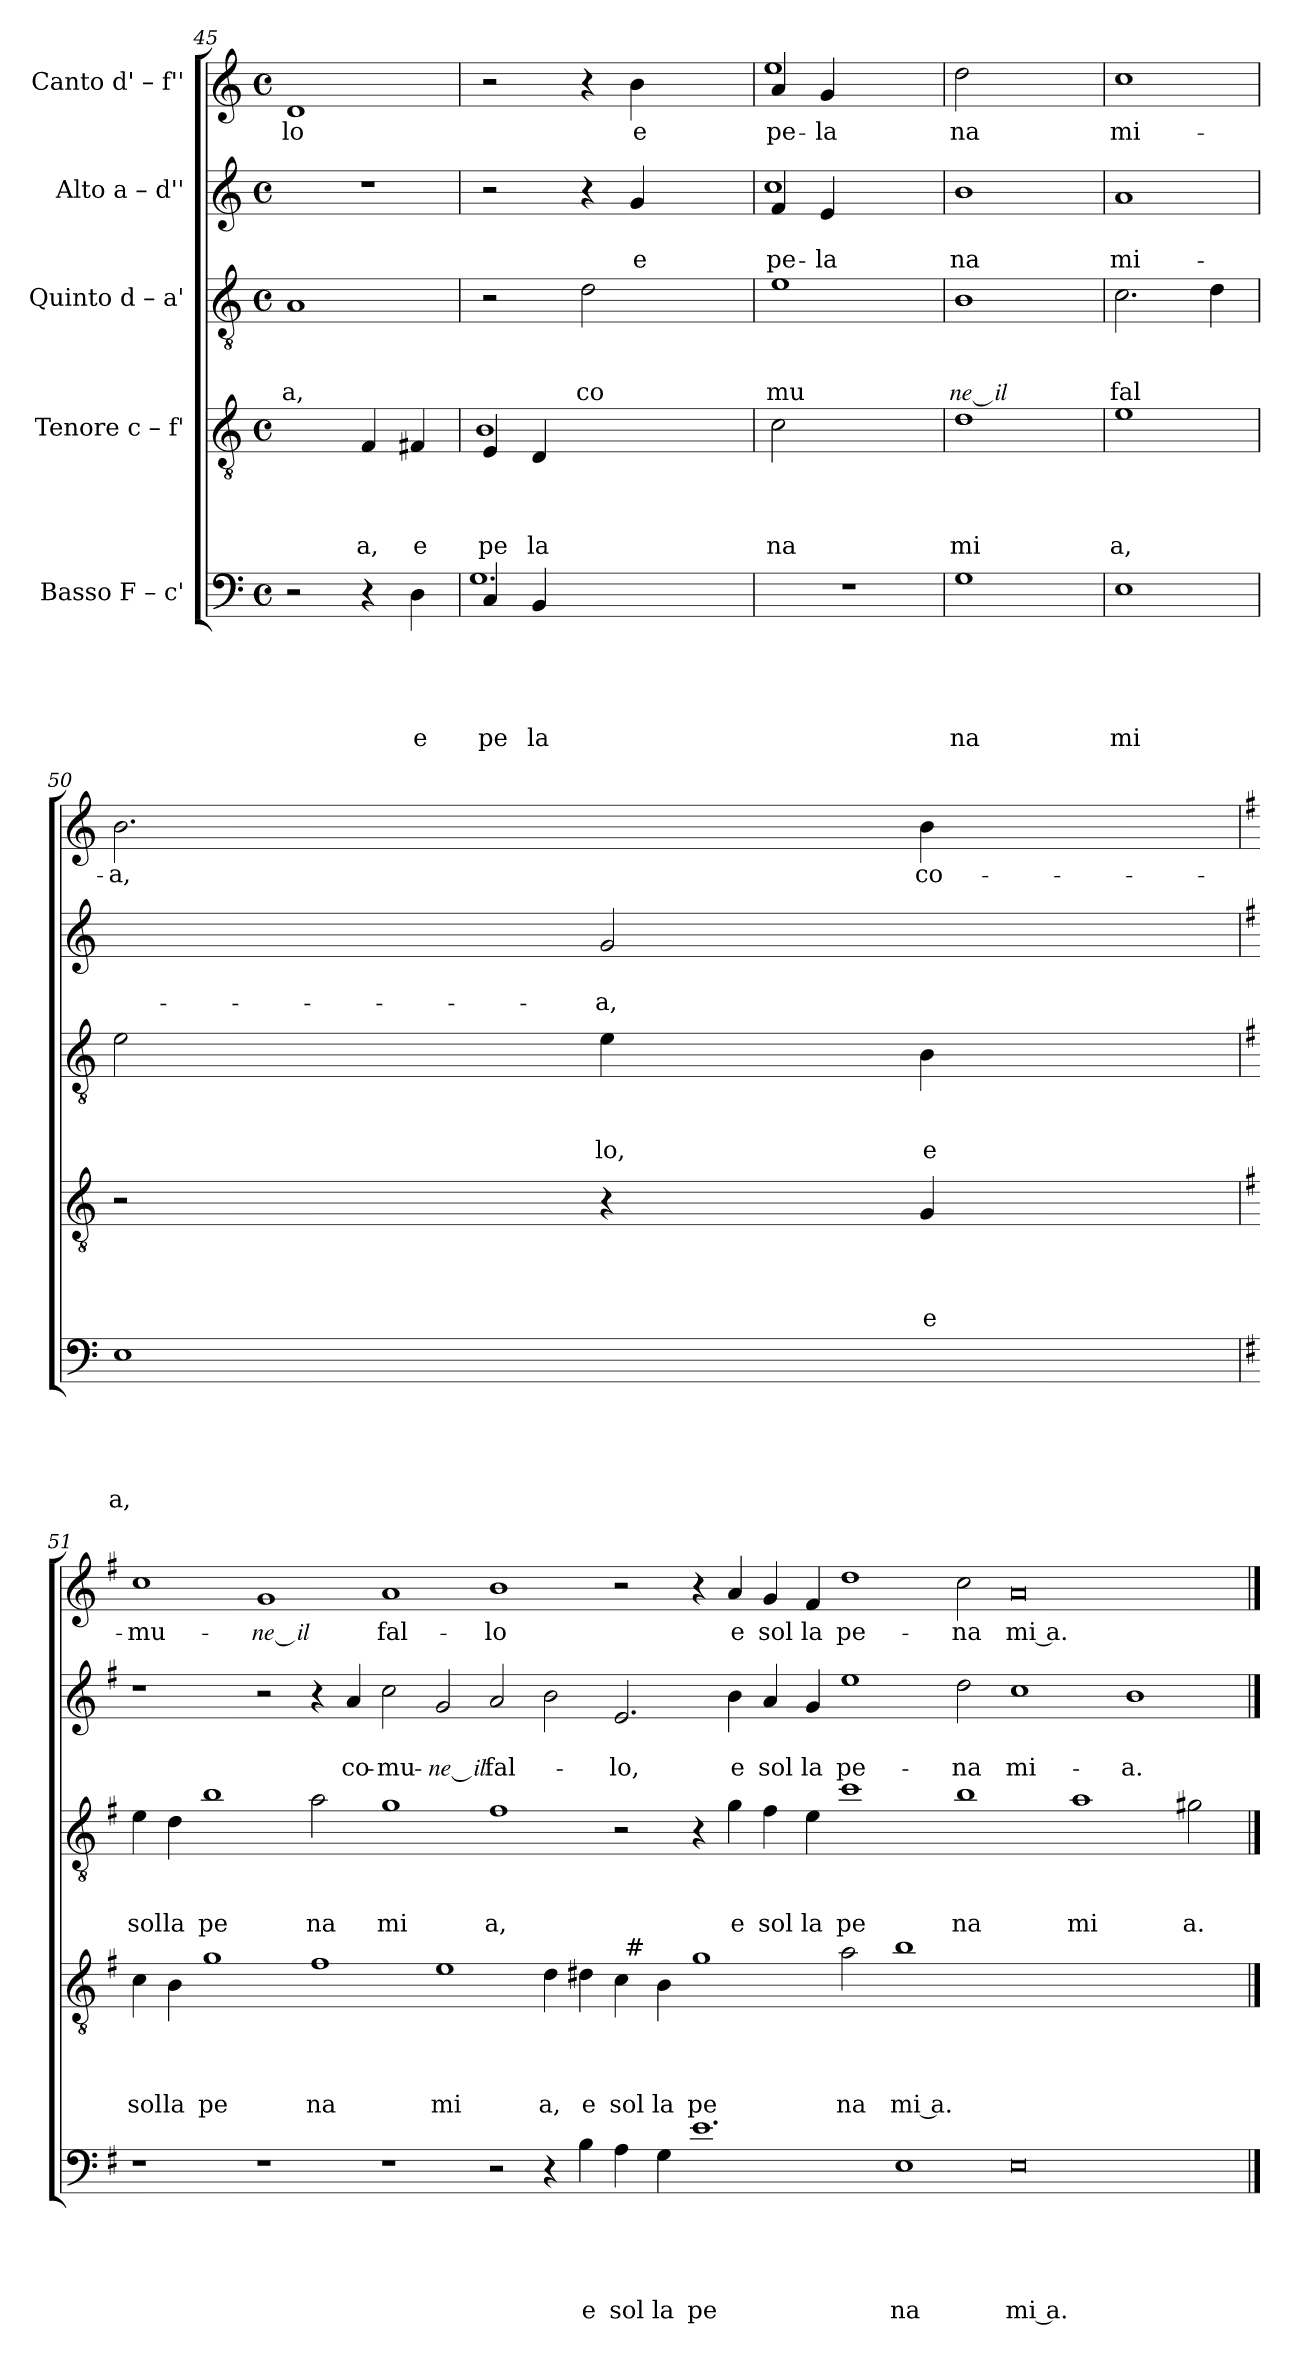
**kern	**text	**text	**text	**text	**text	**kern	**text	**text	**text	**text	**kern	**text	**text	**text	**kern	**text	**text	**kern	**text
*part5	*part5	*part5	*part5	*part5	*part5	*part4	*part4	*part4	*part4	*part4	*part3	*part3	*part3	*part3	*part2	*part2	*part2	*part1	*part1
*staff5	*staff5	*staff5	*staff5	*staff5	*staff5	*staff4	*staff4	*staff4	*staff4	*staff4	*staff3	*staff3	*staff3	*staff3	*staff2	*staff2	*staff2	*staff1	*staff1
*I"Basso F – c'	*	*	*	*	*	*I"Tenore c – f'	*	*	*	*	*I"Quinto d – a'	*	*	*	*I"Alto a – d''	*	*	*I"Canto d' – f''	*
*clefF4	*	*	*	*	*	*clefGv2	*	*	*	*	*clefGv2	*	*	*	*clefG2	*	*	*clefG2	*
*k[]	*	*	*	*	*	*k[]	*	*	*	*	*k[]	*	*	*	*k[]	*	*	*k[]	*
*C:	*	*	*	*	*	*C:	*	*	*	*	*C:	*	*	*	*C:	*	*	*C:	*
*M4/4	*	*	*	*	*	*M4/4	*	*	*	*	*M4/4	*	*	*	*M4/4	*	*	*M4/4	*
*met(c)	*	*	*	*	*	*met(c)	*	*	*	*	*met(c)	*	*	*	*met(c)	*	*	*met(c)	*
=45	=45	=45	=45	=45	=45	=45	=45	=45	=45	=45	=45	=45	=45	=45	=45	=45	=45	=45	=45
!	!	!	!	!	!	!	!	!	!	!	!	!	!	!LO:LY:b	!	!	!	!	!LO:LY:b
2r	.	.	.	.	.	2ryy	.	.	.	.	1A	.	.	a,	1r	.	.	1d	-lo
!	!	!	!	!	!	!	!	!	!	!LO:LY:b	!	!	!	!	!	!	!	!	!
4r	.	.	.	.	.	4F/	.	.	.	a,	.	.	.	.	.	.	.	.	.
!	!	!	!	!	!LO:LY:b	!	!	!	!	!LO:LY:b	!	!	!	!	!	!	!	!	!
4D\	.	.	.	.	e	4F#X/	.	.	.	e	.	.	.	.	.	.	.	.	.
=46	=46	=46	=46	=46	=46	=46	=46	=46	=46	=46	=46	=46	=46	=46	=46	=46	=46	=46	=46
!	!	!	!	!	!LO:LY:b	!	!	!	!	!	!	!	!	!	!	!	!	!	!
*^	*	*	*	*	*	*	*	*	*	*	*	*	*	*	*	*	*	*	*
!	!	!	!	!	!	!LO:LY:b	!	!	!	!	!LO:LY:b	!	!	!	!	!	!	!	!	!
*	*	*	*	*	*	*	*^	*	*	*	*	*	*	*	*	*	*	*	*	*
!	!	!	!	!	!	!	!	!	!	!	!	!LO:LY:b	!	!	!	!	!	!	!	!	!
4C/	1.G	.	.	.	.	pe	4E/	1B	.	.	.	pe	2r	.	.	.	2r	.	.	2r	.
!	!	!	!	!	!	!LO:LY:b	!	!	!	!	!	!LO:LY:b	!	!	!	!	!	!	!	!	!
4BB/	.	.	.	.	.	la	4D/	.	.	.	.	la	.	.	.	.	.	.	.	.	.
!	!	!	!	!	!	!	!	!	!	!	!	!	!	!	!	!LO:LY:b	!	!	!	!	!
1ryy	.	.	.	.	.	.	2ryy	.	.	.	.	.	2d\	.	.	co	4r	.	.	4r	.
!	!	!	!	!	!	!	!	!	!	!	!	!	!	!	!	!	!	!	!LO:LY:b	!	!LO:LY:b
.	.	.	.	.	.	.	.	.	.	.	.	.	.	.	.	.	4g/	.	e	4b\	e
.	.	.	.	.	.	.	2ryy	2ryy	.	.	.	.	2ryy	.	.	.	2ryy	.	.	2ryy	.
*v	*v	*	*	*	*	*	*	*	*	*	*	*	*	*	*	*	*	*	*	*	*
=47	=47	=47	=47	=47	=47	=47	=47	=47	=47	=47	=47	=47	=47	=47	=47	=47	=47	=47	=47	=47
!	!	!	!	!	!	!	!	!	!	!	!LO:LY:b	!	!	!	!LO:LY:b	!	!	!LO:LY:b	!	!
*	*	*	*	*	*	*	*	*	*	*	*	*	*	*	*	*^	*	*	*	*
!	!	!	!	!	!	!	!	!	!	!	!	!	!	!	!	!	!	!	!LO:LY:b	!	!LO:LY:b
*	*	*	*	*	*	*	*	*	*	*	*	*	*	*	*	*	*	*	*	*^	*
!	!	!	!	!	!	!	!	!	!	!	!	!	!	!	!	!	!	!	!	!	!	!LO:LY:b
*	*	*	*	*	*	*v	*v	*	*	*	*	*	*	*	*	*	*	*	*	*	*	*
1r	.	.	.	.	.	2c\	.	.	.	na	1e	.	.	mu	4f/	1cc	.	pe-	4a/	1ee	pe-
!	!	!	!	!	!	!	!	!	!	!	!	!	!	!	!	!	!	!LO:LY:b	!	!	!LO:LY:b
.	.	.	.	.	.	.	.	.	.	.	.	.	.	.	4e/	.	.	la	4g/	.	la
.	.	.	.	.	.	2ryy	.	.	.	.	.	.	.	.	2ryy	.	.	.	2ryy	.	.
*	*	*	*	*	*	*	*	*	*	*	*	*	*	*	*v	*v	*	*	*	*	*
*	*	*	*	*	*	*	*	*	*	*	*	*	*	*	*	*	*	*v	*v	*
=48	=48	=48	=48	=48	=48	=48	=48	=48	=48	=48	=48	=48	=48	=48	=48	=48	=48	=48	=48
!	!	!	!	!	!LO:LY:b	!	!	!	!	!LO:LY:b	!	!	!	!LO:LY:b	!	!	!LO:LY:b	!	!LO:LY:b
1G	.	.	.	.	na	1d	.	.	.	mi	1B	.	.	ne‿il	1b	.	-na	2dd\	-na
.	.	.	.	.	.	.	.	.	.	.	.	.	.	.	.	.	.	2ryy	.
=49	=49	=49	=49	=49	=49	=49	=49	=49	=49	=49	=49	=49	=49	=49	=49	=49	=49	=49	=49
!	!	!	!	!	!LO:LY:b	!	!	!	!	!LO:LY:b	!	!	!	!LO:LY:b	!	!	!LO:LY:b	!	!LO:LY:b
1E	.	.	.	.	mi	1e	.	.	.	a,	2.c\	.	.	fal	1a	.	mi-	1cc	mi-
.	.	.	.	.	.	.	.	.	.	.	4d\	.	.	.	.	.	.	.	.
=50	=50	=50	=50	=50	=50	=50	=50	=50	=50	=50	=50	=50	=50	=50	=50	=50	=50	=50	=50
!	!	!	!	!	!LO:LY:b	!	!	!	!	!	!	!	!	!	!	!	!	!	!LO:LY:b
1E	.	.	.	.	a,	2r	.	.	.	.	2e\	.	.	.	2ryy	.	.	2.b\	-a,
!	!	!	!	!	!	!	!	!	!	!	!	!	!	!LO:LY:b	!	!	!LO:LY:b	!	!
.	.	.	.	.	.	4r	.	.	.	.	4e\	.	.	lo,	2g/	.	-a,	.	.
!	!	!	!	!	!	!	!	!	!	!LO:LY:b	!	!	!	!LO:LY:b	!	!	!	!	!LO:LY:b
.	.	.	.	.	.	4G/	.	.	.	e	4B\	.	.	e	.	.	.	4b\	co-
!!LO:LB:g=z
=51	=51	=51	=51	=51	=51	=51	=51	=51	=51	=51	=51	=51	=51	=51	=51	=51	=51	=51	=51
*k[f#]	*	*	*	*	*	*k[f#]	*	*	*	*	*k[f#]	*	*	*	*k[f#]	*	*	*k[f#]	*
*G:	*	*	*	*	*	*G:	*	*	*	*	*G:	*	*	*	*G:	*	*	*G:	*
!	!	!	!	!	!	!	!	!	!	!LO:LY:b	!	!	!	!LO:LY:b	!	!	!	!	!LO:LY:b
*	*	*	*	*	*	*^	*	*	*	*	*	*	*	*	*	*	*	*	*
1r	.	.	.	.	.	4c\	1ryy	.	.	.	sol	4e\	.	.	sol	1r	.	.	1cc	-mu-
!	!	!	!	!	!	!	!	!	!	!	!LO:LY:b	!	!	!	!LO:LY:b	!	!	!	!	!
.	.	.	.	.	.	4B\	.	.	.	.	la	4d\	.	.	la	.	.	.	.	.
!	!	!	!	!	!	!	!	!	!	!	!LO:LY:b	!	!	!	!LO:LY:b	!	!	!	!	!
.	.	.	.	.	.	1g	.	.	.	.	pe	1b	.	.	pe	.	.	.	.	.
!	!	!	!	!	!	!	!	!	!	!	!	!	!	!	!	!	!	!	!	!LO:LY:b
1r	.	.	.	.	.	.	1ryy	.	.	.	.	.	.	.	.	2r	.	.	1g	-ne‿il
!	!	!	!	!	!	!	!	!	!	!	!LO:LY:b	!	!	!	!LO:LY:b	!	!	!	!	!
.	.	.	.	.	.	1f#	.	.	.	.	na	2a\	.	.	na	4r	.	.	.	.
!	!	!	!	!	!	!	!	!	!	!	!	!	!	!	!	!	!	!LO:LY:b	!	!
.	.	.	.	.	.	.	.	.	.	.	.	.	.	.	.	4a/	.	co-	.	.
!	!	!	!	!	!	!	!	!	!	!	!	!	!	!	!LO:LY:b	!	!	!LO:LY:b	!	!LO:LY:b
1r	.	.	.	.	.	.	1ryy	.	.	.	.	1g	.	.	mi	2cc\	.	-mu-	1a	fal-
!	!	!	!	!	!	!	!	!	!	!	!LO:LY:b	!	!	!	!	!	!	!LO:LY:b	!	!
.	.	.	.	.	.	1e	.	.	.	.	mi	.	.	.	.	2g/	.	-ne‿il	.	.
!	!	!	!	!	!	!	!	!	!	!	!	!	!	!	!LO:LY:b	!	!	!LO:LY:b	!	!LO:LY:b
2r	.	.	.	.	.	.	1ryy	.	.	.	.	1f#	.	.	a,	2a/	.	fal-	1b	-lo
!	!	!	!	!	!	!	!	!	!	!	!LO:LY:b	!	!	!	!	!	!	!	!	!
4r	.	.	.	.	.	4d\	.	.	.	.	a,	.	.	.	.	2b\	.	.	.	.
!	!	!	!	!	!LO:LY:b	!	!	!	!	!	!LO:LY:b	!	!	!	!	!	!	!	!	!
4B\	.	.	.	.	e	4d#X\	.	.	.	.	e	.	.	.	.	.	.	.	.	.
!	!	!	!	!	!LO:LY:b	!	!	!	!	!	!LO:LY:b	!	!	!	!	!	!	!LO:LY:b	!	!
4A\	.	.	.	.	sol	4c\	32ryy	.	.	.	sol	2r	.	.	.	2.e/	.	-lo,	2r	.
!	!	!	!	!	!	!	!LO:TX:a:t=#	!	!	!	!	!	!	!	!	!	!	!	!	!
.	.	.	.	.	.	.	1ryy	.	.	.	.	.	.	.	.	.	.	.	.	.
!	!	!	!	!	!LO:LY:b	!	!	!	!	!	!LO:LY:b	!	!	!	!	!	!	!	!	!
4G\	.	.	.	.	la	4B\	.	.	.	.	la	.	.	.	.	.	.	.	.	.
!	!	!	!	!	!LO:LY:b	!	!	!	!	!	!LO:LY:b	!	!	!	!	!	!	!	!	!
1.e	.	.	.	.	pe	1g	.	.	.	.	pe	4r	.	.	.	.	.	.	4r	.
!	!	!	!	!	!	!	!	!	!	!	!	!	!	!	!LO:LY:b	!	!	!LO:LY:b	!	!LO:LY:b
.	.	.	.	.	.	.	.	.	.	.	.	4g\	.	.	e	4b\	.	e	4a/	e
!	!	!	!	!	!	!	!	!	!	!	!	!	!	!	!LO:LY:b	!	!	!LO:LY:b	!	!LO:LY:b
.	.	.	.	.	.	.	.	.	.	.	.	4f#\	.	.	sol	4a/	.	sol	4g/	sol
.	.	.	.	.	.	.	1ryy	.	.	.	.	.	.	.	.	.	.	.	.	.
!	!	!	!	!	!	!	!	!	!	!	!	!	!	!	!LO:LY:b	!	!	!LO:LY:b	!	!LO:LY:b
.	.	.	.	.	.	.	.	.	.	.	.	4e\	.	.	la	4g/	.	la	4f#/	la
!	!	!	!	!	!	!	!	!	!	!	!LO:LY:b	!	!	!	!LO:LY:b	!	!	!LO:LY:b	!	!LO:LY:b
.	.	.	.	.	.	2a\	.	.	.	.	na	1cc	.	.	pe	1ee	.	pe-	1dd	pe-
!	!	!	!	!	!LO:LY:b	!	!	!	!	!	!LO:LY:b	!	!	!	!	!	!	!	!	!
1E	.	.	.	.	na	1b	.	.	.	.	mi a.	.	.	.	.	.	.	.	.	.
.	.	.	.	.	.	.	1ryy	.	.	.	.	.	.	.	.	.	.	.	.	.
!	!	!	!	!	!	!	!	!	!	!	!	!	!	!	!LO:LY:b	!	!	!LO:LY:b	!	!LO:LY:b
.	.	.	.	.	.	.	.	.	.	.	.	1b	.	.	na	2dd\	.	-na	2cc\	-na
!	!	!	!	!	!LO:LY:b	!	!	!	!	!	!	!	!	!	!	!	!	!LO:LY:b	!	!LO:LY:b
0E	.	.	.	.	mi a.	0ryy	.	.	.	.	.	.	.	.	.	1cc	.	mi-	0a	mi a.-
.	.	.	.	.	.	.	1ryy	.	.	.	.	.	.	.	.	.	.	.	.	.
!	!	!	!	!	!	!	!	!	!	!	!	!	!	!	!LO:LY:b	!	!	!	!	!
.	.	.	.	.	.	.	.	.	.	.	.	1a	.	.	mi	.	.	.	.	.
!	!	!	!	!	!	!	!	!	!	!	!	!	!	!	!	!	!	!LO:LY:b	!	!
.	.	.	.	.	.	.	.	.	.	.	.	.	.	.	.	1b	.	-a.	.	.
.	.	.	.	.	.	.	2ryy	.	.	.	.	.	.	.	.	.	.	.	.	.
!	!	!	!	!	!	!	!	!	!	!	!	!	!	!	!LO:LY:b	!	!	!	!	!
.	.	.	.	.	.	.	.	.	.	.	.	2g#X\	.	.	a.	.	.	.	.	.
.	.	.	.	.	.	.	4...ryy	.	.	.	.	.	.	.	.	.	.	.	.	.
*	*	*	*	*	*	*v	*v	*	*	*	*	*	*	*	*	*	*	*	*	*
==	==	==	==	==	==	==	==	==	==	==	==	==	==	==	==	==	==	==	==
*-	*-	*-	*-	*-	*-	*-	*-	*-	*-	*-	*-	*-	*-	*-	*-	*-	*-	*-	*-
